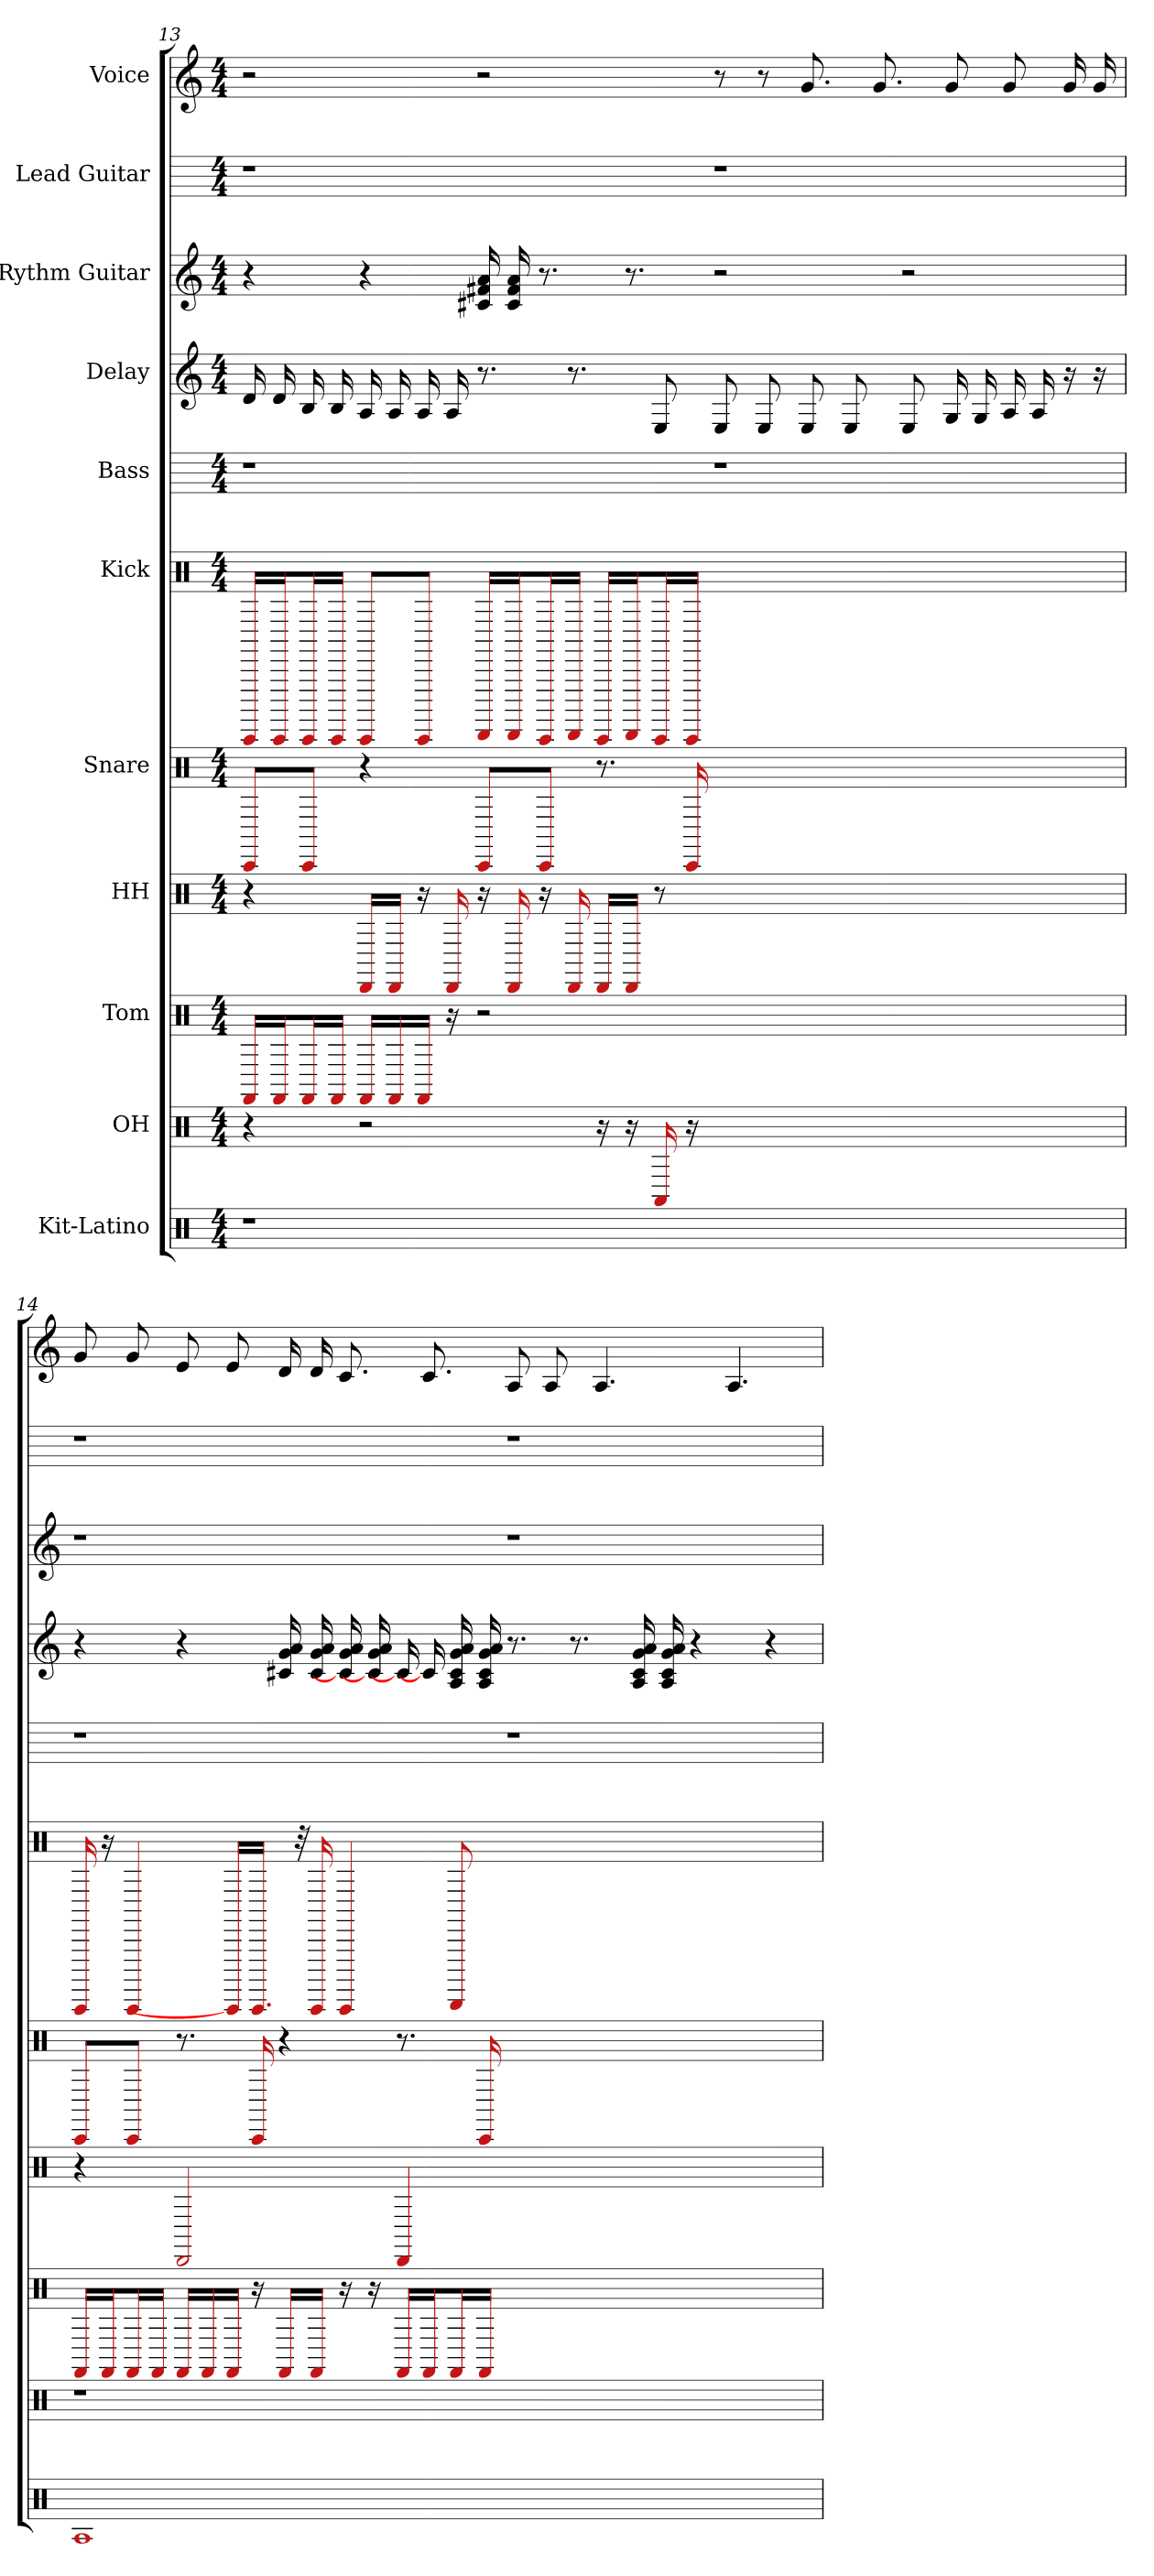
**kern	**kern	**kern	**kern	**kern	**kern	**kern	**kern	**kern	**kern	**kern
*part11	*part10	*part9	*part8	*part7	*part6	*part5	*part4	*part3	*part2	*part1
*staff11	*staff10	*staff9	*staff8	*staff7	*staff6	*staff5	*staff4	*staff3	*staff2	*staff1
*I"Kit-Latino	*I"OH	*I"Tom	*I"HH	*I"Snare	*I"Kick	*I"Bass	*I"Delay	*I"Rythm Guitar	*I"Lead Guitar	*I"Voice
*clefX	*clefX	*clefX	*clefX	*clefX	*clefX	*	*	*	*	*
*k[]	*k[]	*k[]	*k[]	*k[]	*k[]	*k[]	*k[]	*k[]	*k[]	*k[]
*M4/4	*M4/4	*M4/4	*M4/4	*M4/4	*M4/4	*M4/4	*M4/4	*M4/4	*M4/4	*M4/4
=13	=13	=13	=13	=13	=13	=13	=13	=13	=13	=13
1r	4r	16FF#/LL	4r	8CC/L	16CCCC/LL	1r	16d	4r	1r	2r
.	.	16FF#/J	.	.	16CCCC/J	.	16d	.	.	.
.	.	16FF#/L	.	8CC/J	16CCCC/L	.	16B	.	.	.
.	.	16FF#/JJ	.	.	16CCCC/JJ	.	16B	.	.	.
.	2r	16FF#/LL	16DD/LL	4r	8CCCC/L	.	16A	4r	.	.
.	.	16FF#/	16DD/JJ	.	.	.	16A	.	.	.
.	.	16FF#/JJ	16r	.	8CCCC#/J	.	16A	.	.	.
.	.	16r	16DD	.	.	.	16A	.	.	.
.	.	2r	16r	8CC/L	16DDDD/LL	.	8.r	16c# 16a 16f#	.	2r
.	.	.	16DD	.	16DDDD/J	.	.	16c# 16a 16f#	.	.
.	.	.	16r	8CC/J	16CCCC/L	.	.	8.r	.	.
.	.	.	16DD	.	16DDDD/JJ	.	8.r	.	.	.
.	16r	.	16DD/LL	8.r	16CCCC#/LL	.	.	.	.	.
.	16r	.	16DD/JJ	.	16DDDD/J	.	.	8.r	.	.
.	16AA	.	8r	.	16CCCC/L	.	8E	.	.	.
.	16r	.	.	16CC	16CCCC/JJ	.	.	.	.	.
1ryy	1ryy	1ryy	1ryy	1ryy	1ryy	1r	8E	2r	1r	8r
.	.	.	.	.	.	.	8E	.	.	8r
.	.	.	.	.	.	.	8E	.	.	8.g
.	.	.	.	.	.	.	8E	.	.	.
.	.	.	.	.	.	.	.	.	.	8.g
.	.	.	.	.	.	.	8E	2r	.	.
.	.	.	.	.	.	.	16G	.	.	8g
.	.	.	.	.	.	.	16G	.	.	.
.	.	.	.	.	.	.	16A	.	.	8g
.	.	.	.	.	.	.	16A	.	.	.
.	.	.	.	.	.	.	16r	.	.	16g
.	.	.	.	.	.	.	16r	.	.	16g
=14	=14	=14	=14	=14	=14	=14	=14	=14	=14	=14
1A	1r	16FF#/LL	4r	8CC/L	16CCCC	1r	4r	1r	1r	8g
.	.	16FF#/J	.	.	16r	.	.	.	.	.
.	.	16FF#/L	.	8CC/J	4CCCC	.	.	.	.	8g
.	.	16FF#/JJ	.	.	.	.	.	.	.	.
.	.	16FF#/LL	2DD	8.r	.	.	4r	.	.	8e
.	.	16FF#/	.	.	.	.	.	.	.	.
.	.	16FF#/JJ	.	.	16CCCC/LL]	.	.	.	.	8e
.	.	16r	.	16CC	16.CCCC/JJ	.	.	.	.	.
.	.	16FF#/LL	.	4r	.	.	16a 16g 16c#	.	.	16d
.	.	.	.	.	32r	.	.	.	.	.
.	.	16FF#/JJ	.	.	16CCCC	.	16a 16g 16c#	.	.	16d
.	.	16r	.	.	4CCCC	.	16a 16g 16c#]	.	.	8.c
.	.	16r	.	.	.	.	16a 16g 16c#]	.	.	.
.	.	16FF#/LL	4DD	8.r	.	.	16c#]	.	.	.
.	.	16FF#/J	.	.	.	.	16c#]	.	.	8.c
.	.	16FF#/L	.	.	8DDDD	.	16c# 16a 16g 16A	.	.	.
.	.	16FF#/JJ	.	16CC	.	.	16c# 16a 16g 16A	.	.	.
1ryy	1ryy	1ryy	1ryy	1ryy	1ryy	1r	8.r	1r	1r	8A
.	.	.	.	.	.	.	.	.	.	8A
.	.	.	.	.	.	.	8.r	.	.	.
.	.	.	.	.	.	.	.	.	.	4.A
.	.	.	.	.	.	.	16c# 16a 16g 16A	.	.	.
.	.	.	.	.	.	.	16c# 16a 16g 16A	.	.	.
.	.	.	.	.	.	.	4r	.	.	.
.	.	.	.	.	.	.	.	.	.	4.A
.	.	.	.	.	.	.	4r	.	.	.
=	=	=	=	=	=	=	=	=	=	=
*-	*-	*-	*-	*-	*-	*-	*-	*-	*-	*-
